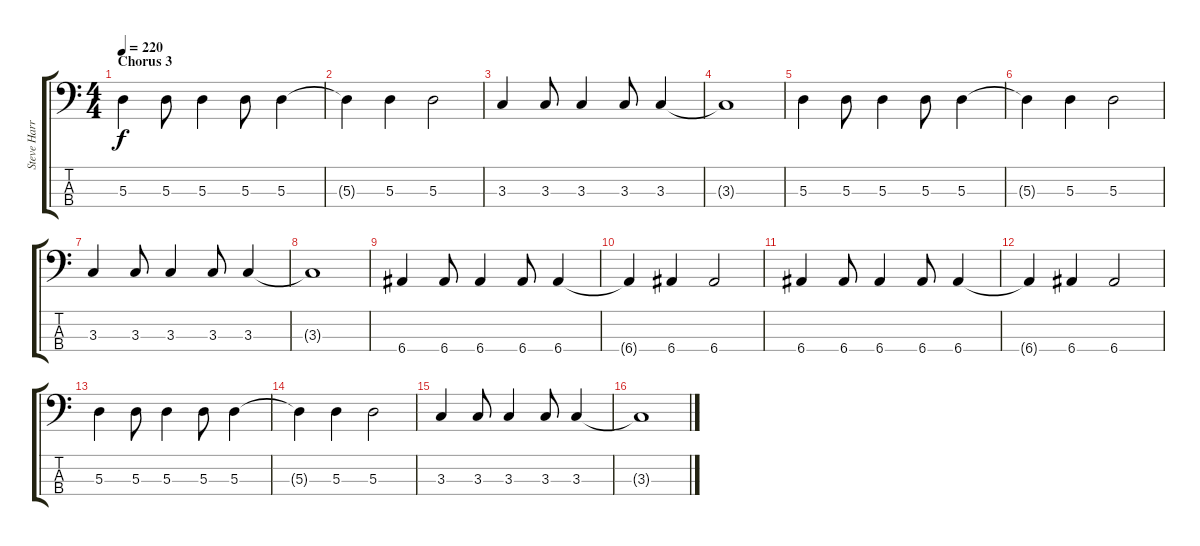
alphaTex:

\track ("Steve Harris" "Steve Harr") {instrument electricbassfinger}
\staff {score tabs}
\tuning (G2 D2 A1 E1) {hide}
\ts (4 4)
\section ("" "Chorus 3")
\tempo 220
\clef f4
\ks c
5.3.4{dy f} 5.3.8 5.3.4 5.3.8 5.3.4 |
5.3{t}.4 5.3.4 5.3.2 |
3.3.4 3.3.8 3.3.4 3.3.8 3.3.4 |
3.3{t}.1 |
5.3.4 5.3.8 5.3.4 5.3.8 5.3.4 |
5.3{t}.4 5.3.4 5.3.2 |
3.3.4 3.3.8 3.3.4 3.3.8 3.3.4 |
3.3{t}.1 |
6.4.4 6.4.8 6.4.4 6.4.8 6.4.4 |
6.4{t}.4 6.4.4 6.4.2 |
6.4.4 6.4.8 6.4.4 6.4.8 6.4.4 |
6.4{t}.4 6.4.4 6.4.2 |
5.3.4 5.3.8 5.3.4 5.3.8 5.3.4 |
5.3{t}.4 5.3.4 5.3.2 |
3.3.4 3.3.8 3.3.4 3.3.8 3.3.4 |
3.3{t}.1
